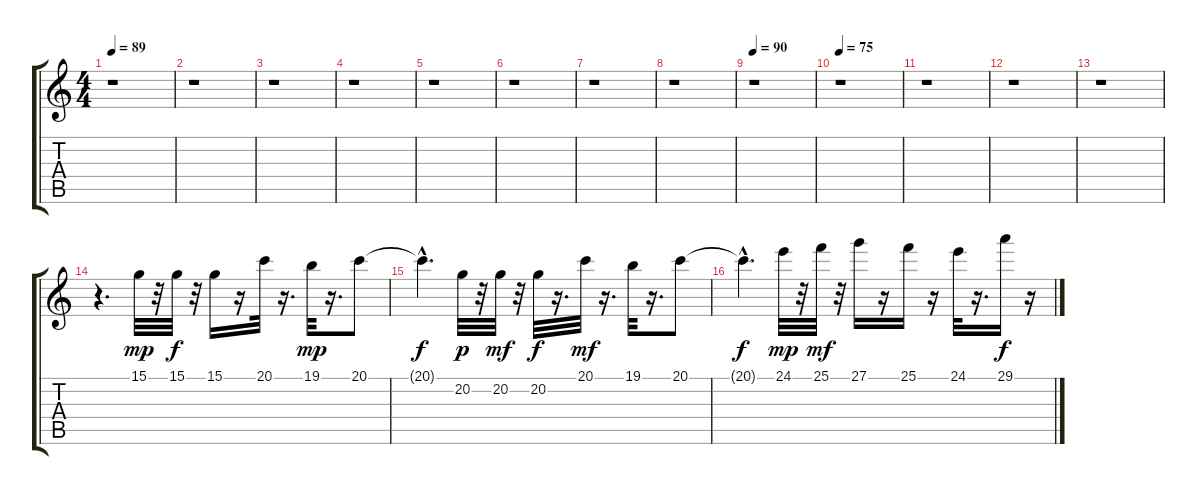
\track "" {instrument brightacousticpiano}
\staff {score tabs}
\tuning (E4 B3 G3 D3 A2 E2) {hide}
\ts (4 4)
\tempo 89
\clef g2
\ks c
r.1{dy fff} |
r.1 |
r.1 |
r.1 |
r.1 |
r.1 |
r.1 |
r.1 |
\tempo 90
r.1 |
\tempo 75
r.1 |
r.1 |
r.1 |
r.1 |
r.4{d} 15.1.32{dy mp} r.32 15.1.32{dy f} r.32 15.1.16 r.16 20.1.32 r.16{d} 19.1.32{dy mp} r.16{d} 20.1.8 |
20.1{hac t}.4{d dy f} 20.2.32{dy p} r.32 20.2.32{dy mf} r.32 20.2.32{dy f} r.16{d} 20.1.32{dy mf} r.16{d} 19.1.32 r.16{d} 20.1.8 |
20.1{hac t}.4{d dy f} 24.1.32{dy mp} r.32 25.1.32{dy mf} r.32 27.1.16 r.16 25.1.16 r.16 24.1.32 r.16{d} 29.1.16{dy f} r.16
